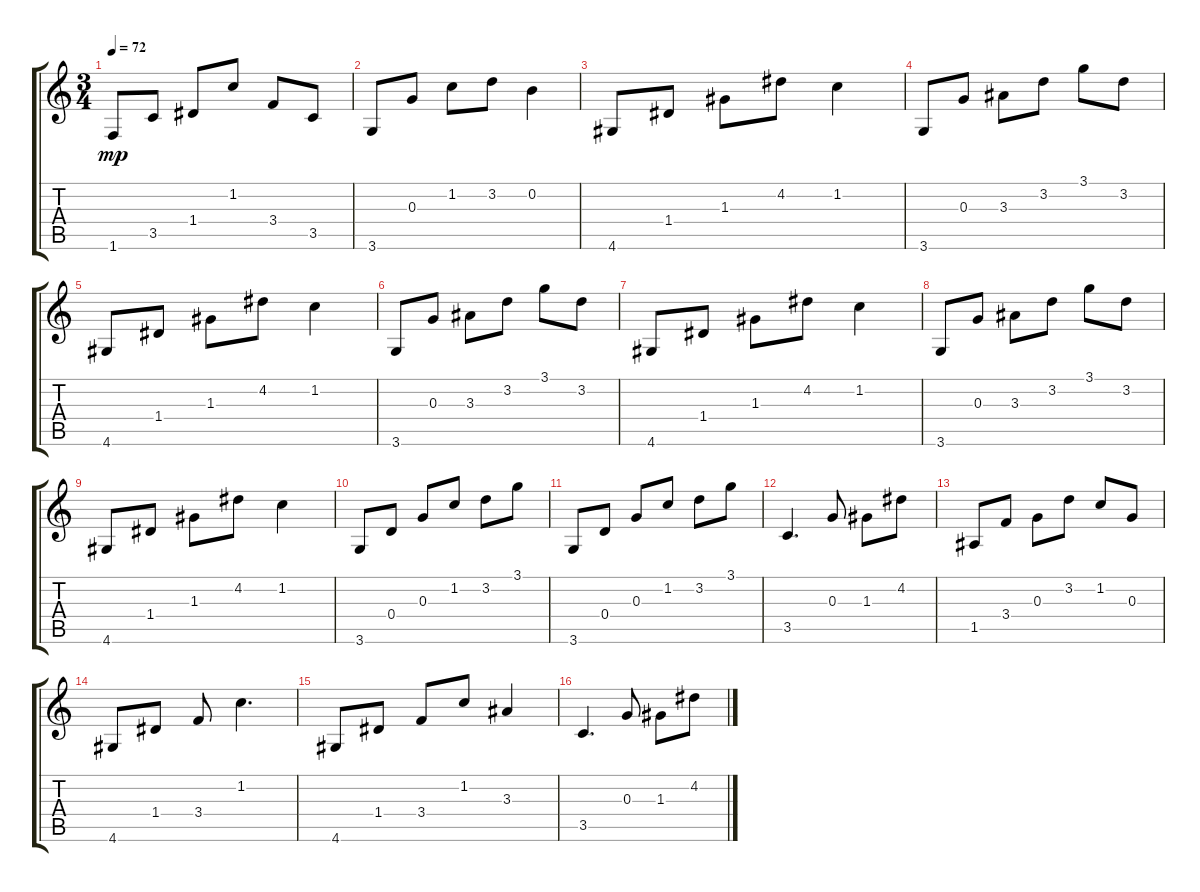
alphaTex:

\track "" {instrument acousticguitarnylon}
\staff {score tabs}
\tuning (E4 B3 G3 D3 A2 E2) {hide}
\ts (3 4)
\tempo 72
\clef g2
\ks c
1.6.8{dy mp} 3.5.8 1.4.8 1.2.8 3.4.8 3.5.8 |
3.6.8 0.3.8 1.2.8 3.2.8 0.2.4 |
4.6.8 1.4.8 1.3.8 4.2.8 1.2.4 |
3.6.8 0.3.8 3.3.8 3.2.8 3.1.8 3.2.8 |
4.6.8 1.4.8 1.3.8 4.2.8 1.2.4 |
3.6.8 0.3.8 3.3.8 3.2.8 3.1.8 3.2.8 |
4.6.8 1.4.8 1.3.8 4.2.8 1.2.4 |
3.6.8 0.3.8 3.3.8 3.2.8 3.1.8 3.2.8 |
4.6.8 1.4.8 1.3.8 4.2.8 1.2.4 |
3.6.8 0.4.8 0.3.8 1.2.8 3.2.8 3.1.8 |
3.6.8 0.4.8 0.3.8 1.2.8 3.2.8 3.1.8 |
3.5.4{d} 0.3.8 1.3.8 4.2.8 |
1.5.8 3.4.8 0.3.8 3.2.8 1.2.8 0.3.8 |
4.6.8 1.4.8 3.4.8 1.2.4{d} |
4.6.8 1.4.8 3.4.8 1.2.8 3.3.4 |
3.5.4{d} 0.3.8 1.3.8 4.2.8
